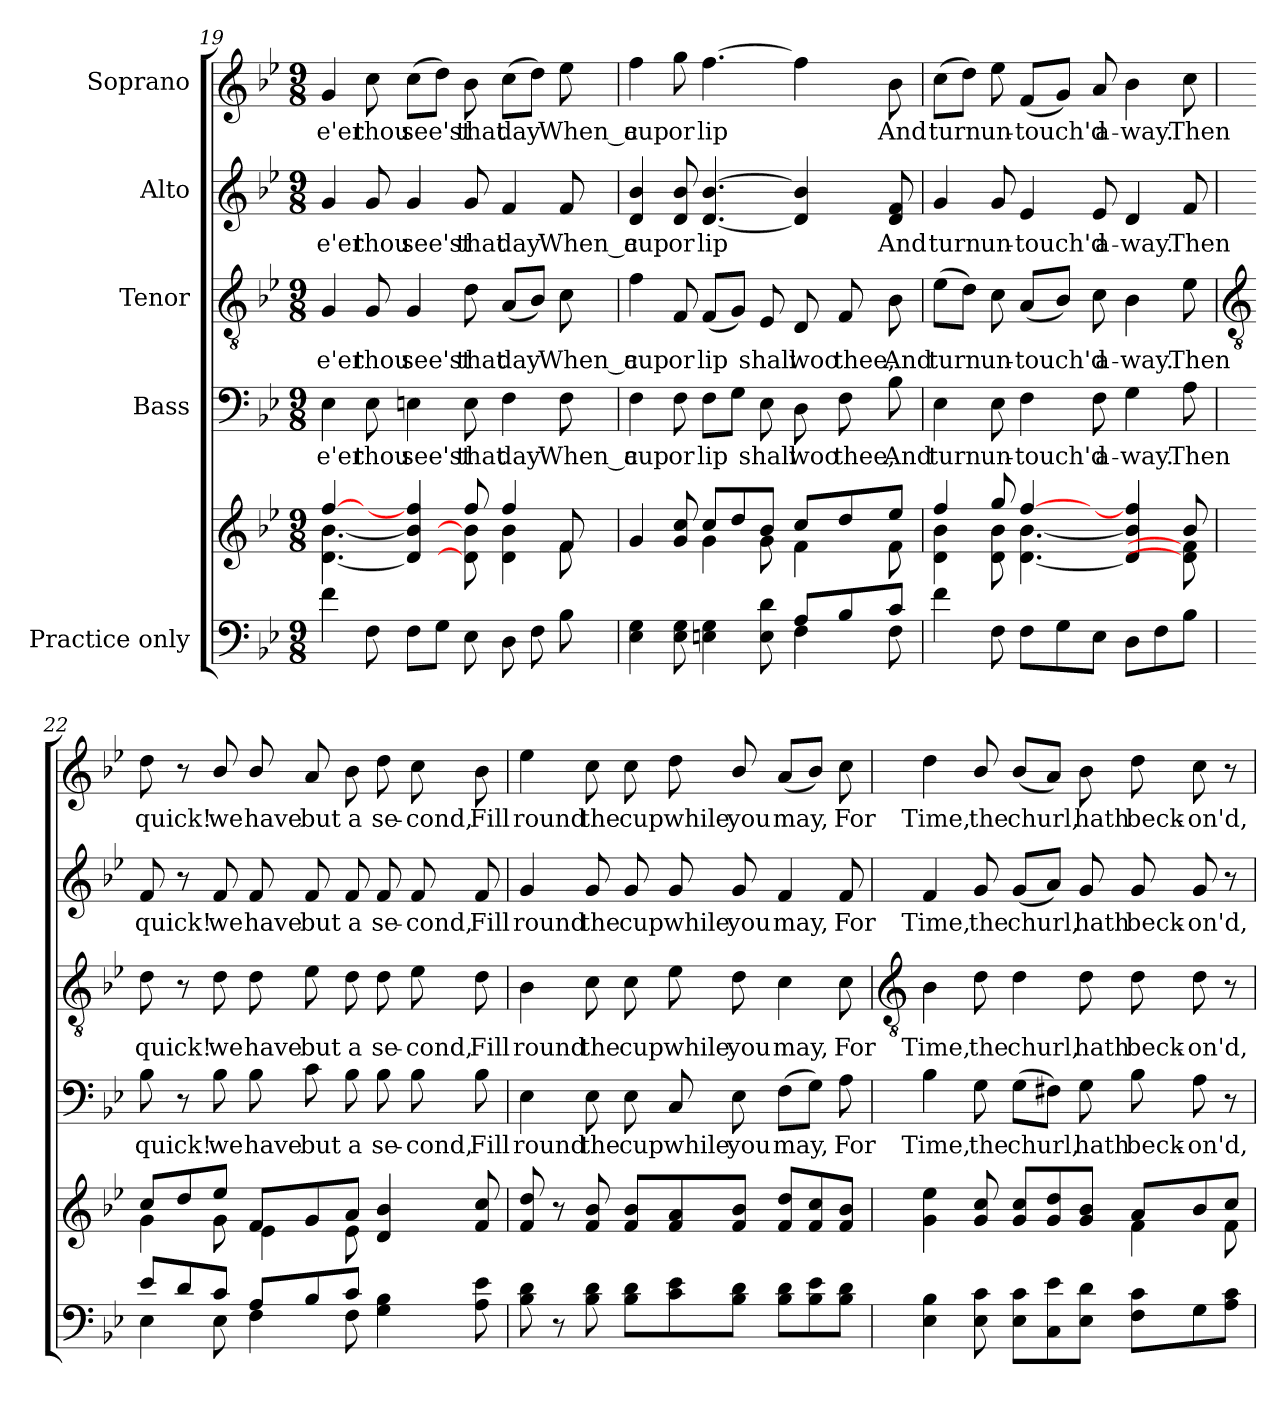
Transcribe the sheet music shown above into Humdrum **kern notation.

**kern	**kern	**kern	**text	**kern	**text	**kern	**text	**kern	**text
*part5	*part5	*part4	*part4	*part3	*part3	*part2	*part2	*part1	*part1
*staff6	*staff5	*staff4	*staff4	*staff3	*staff3	*staff2	*staff2	*staff1	*staff1
*I"Practice  only	*	*I"Bass	*	*I"Tenor	*	*I"Alto	*	*I"Soprano	*
!!LO:LB:g=z
*clefF4	*clefG2	*clefF4	*	*clefGv2	*	*clefG2	*	*clefG2	*
*k[b-e-]	*k[b-e-]	*k[b-e-]	*	*k[b-e-]	*	*k[b-e-]	*	*k[b-e-]	*
*B-:	*B-:	*B-:	*	*B-:	*	*B-:	*	*B-:	*
*M9/8	*M9/8	*M9/8	*	*M9/8	*	*M9/8	*	*M9/8	*
=19	=19	=19	=19	=19	=19	=19	=19	=19	=19
*	*^	*	*	*	*	*	*	*	*
!	!	!	!	!LO:LY:b	!	!LO:LY:b	!	!LO:LY:b	!	!LO:LY:b
4f\	[4ff/	[4.d\ [4.b-\	4E-	e'er	4G	e'er	4g	e'er	4g	e'er
!	!	!	!	!LO:LY:b	!	!LO:LY:b	!	!LO:LY:b	!	!LO:LY:b
8F\	8ryy	.	8E-	thou	8G	thou	8g	thou	8cc	thou
!	!	!	!	!LO:LY:b	!	!LO:LY:b	!	!LO:LY:b	!	!LO:LY:b
8F\L	4d/] 4b-/] 4ff/]	8ryy	4En	see'st	4G	see'st	4g	see'st	(>8ccL	see'st
8G\J	.	8ryy	.	.	.	.	.	.	8ddJ)	.
!	!	!	!	!LO:LY:b	!	!LO:LY:b	!	!LO:LY:b	!	!LO:LY:b
8E-\	8ff/	8d\] 8b-\]	8E	that	8d	that	8g	that	8b-	that
!	!	!	!	!LO:LY:b	!	!LO:LY:b	!	!LO:LY:b	!	!LO:LY:b
8D\	4ff/	4d\ 4b-\	4F	day	(<8AL	day	4f	day	(>8ccL	day
8F\	.	.	.	.	8B-J)	.	.	.	8ddJ)	.
!	!	!	!	!LO:LY:b	!	!LO:LY:b	!	!LO:LY:b	!	!LO:LY:b
8B-\	8f/	8f\	8F	When_a	8c	When_a	8f	When_a	8ee-	When_a
!!LO:LB:g=z
=20	=20	=20	=20	=20	=20	=20	=20	=20	=20	=20
*^	*	*	*	*	*	*	*	*	*	*
!	!	!	!	!	!LO:LY:b	!	!LO:LY:b	!	!LO:LY:b	!	!LO:LY:b
4E-\ 4G\	2ryy	4g/	4ryy	4F	cup	4f	cup	4d 4b-	cup	4ff	cup
!	!	!	!	!	!LO:LY:b	!	!LO:LY:b	!	!LO:LY:b	!	!LO:LY:b
8E-\ 8G\	.	8g/ 8cc/	8ryy	8F	or	8F	or	8d 8b-	or	8gg	or
!	!	!	!	!	!LO:LY:b	!	!LO:LY:b	!	!LO:LY:b	!	!LO:LY:b
4En\ 4G\	.	8cc/L	4g\	8FL	lip	(<8FL	lip	[4.d [4.b-	lip	[4.ff	lip
.	4ryy	8dd/	.	8GJ	.	8GJ)	.	.	.	.	.
!	!	!	!	!	!LO:LY:b	!	!LO:LY:b	!	!	!	!
8E\ 8d\	.	8b-/J	8g\	8E-	shall	8E-	shall	.	.	.	.
!	!	!	!	!	!LO:LY:b	!	!LO:LY:b	!	!	!	!
8A/L	4F\	8cc/L	4f\	8D	woo	8D	woo	4d] 4b-]	.	4ff]	.
!	!	!	!	!	!LO:LY:b	!	!LO:LY:b	!	!	!	!
8B-/	.	8dd/	.	8F	thee,	8F	thee,	.	.	.	.
!	!	!	!	!	!LO:LY:b	!	!LO:LY:b	!	!LO:LY:b	!	!LO:LY:b
8c/J	8F\	8ee-/J	8f\	8B-	And	8B-	And	8d 8f	And	8b-	And
=21	=21	=21	=21	=21	=21	=21	=21	=21	=21	=21	=21
!	!	!	!	!	!LO:LY:b	!	!LO:LY:b	!	!LO:LY:b	!	!LO:LY:b
4f\	2ryy	4ff/	4d\ 4b-\	4E-	turn	(>8e-L	turn	4g	turn	(>8ccL	turn
.	.	.	.	.	.	8dJ)	.	.	.	8ddJ)	.
!	!	!	!	!	!LO:LY:b	!	!LO:LY:b	!	!LO:LY:b	!	!LO:LY:b
8F\	.	8gg/	8d\ 8b-\	8E-	un-	8c	un-	8g	un-	8ee-	un-
!	!	!	!	!	!LO:LY:b	!	!LO:LY:b	!	!LO:LY:b	!	!LO:LY:b
8F\L	.	[4ff/	[4.d\ [4.b-\	4F	-touch'd	(<8AL	-touch'd	4e-	-touch'd	(<8fL	-touch'd
8G\	2ryy	.	.	.	.	8B-J)	.	.	.	8gJ)	.
!	!	!	!	!	!LO:LY:b	!	!LO:LY:b	!	!LO:LY:b	!	!LO:LY:b
8E-\J	.	8ryy	.	8F	a-	8c	a-	8e-	a-	8a	a-
!	!	!	!	!	!LO:LY:b	!	!LO:LY:b	!	!LO:LY:b	!	!LO:LY:b
8D\L	.	4d/] 4b-/] 4ff/]	4ryy	4G	-way.	4B-	-way.	4d	-way.	4b-	-way.
8F\	.	.	.	.	.	.	.	.	.	.	.
!	!	!	!	!	!LO:LY:b	!	!LO:LY:b	!	!LO:LY:b	!	!LO:LY:b
8B-\J	8ryy	8b-/	8d\] 8f\]	8A	Then	8e-	Then	8f	Then	8cc	Then
!!LO:LB:g=z
=22	=22	=22	=22	=22	=22	=22	=22	=22	=22	=22	=22
*	*	*	*	*	*	*clefGv2	*	*	*	*	*
!	!	!	!	!	!LO:LY:b	!	!LO:LY:b	!	!LO:LY:b	!	!LO:LY:b
8e-/L	4E-\	8cc/L	4g\	8B-	quick!	8d	quick!	8f	quick!	8dd	quick!
8d/	.	8dd/	.	8r	.	8r	.	8r	.	8r	.
!	!	!	!	!	!LO:LY:b	!	!LO:LY:b	!	!LO:LY:b	!	!LO:LY:b
8c/J	8E-\	8ee-/J	8g\	8B-	we	8d	we	8f	we	8b-/	we
!	!	!	!	!	!LO:LY:b	!	!LO:LY:b	!	!LO:LY:b	!	!LO:LY:b
8A/L	4F\	8f/L	4e-\	8B-	have	8d	have	8f	have	8b-/	have
!	!	!	!	!	!LO:LY:b	!	!LO:LY:b	!	!LO:LY:b	!	!LO:LY:b
8B-/	.	8g/	.	8c	but	8e-	but	8f	but	8a	but
!	!	!	!	!	!LO:LY:b	!	!LO:LY:b	!	!LO:LY:b	!	!LO:LY:b
8c/J	8F\	8a/J	8e-\	8B-	a	8d	a	8f	a	8b-	a
!	!	!	!	!	!LO:LY:b	!	!LO:LY:b	!	!LO:LY:b	!	!LO:LY:b
4G\ 4B-\	4ryy	4d/ 4b-/	4ryy	8B-	se-	8d	se-	8f	se-	8dd	se-
!	!	!	!	!	!LO:LY:b	!	!LO:LY:b	!	!LO:LY:b	!	!LO:LY:b
.	.	.	.	8B-	-cond,	8e-	-cond,	8f	-cond,	8cc	-cond,
!	!	!	!	!	!LO:LY:b	!	!LO:LY:b	!	!LO:LY:b	!	!LO:LY:b
8A\ 8e-\	8ryy	8f/ 8cc/	8ryy	8B-	Fill	8d	Fill	8f	Fill	8b-	Fill
!!LO:LB:g=z
=23	=23	=23	=23	=23	=23	=23	=23	=23	=23	=23	=23
!	!	!	!	!	!LO:LY:b	!	!LO:LY:b	!	!LO:LY:b	!	!LO:LY:b
*v	*v	*	*	*	*	*	*	*	*	*	*
8B-\ 8d\	8f/ 8dd/	2ryy	4E-	round	4B-	round	4g	round	4ee-	round
8r	8r	.	.	.	.	.	.	.	.	.
!	!	!	!	!LO:LY:b	!	!LO:LY:b	!	!LO:LY:b	!	!LO:LY:b
8B-\ 8d\	8f/ 8b-/	.	8E-	the	8c	the	8g	the	8cc	the
!	!	!	!	!LO:LY:b	!	!LO:LY:b	!	!LO:LY:b	!	!LO:LY:b
8B-\ 8d\L	8f/ 8b-/L	.	8E-	cup	8c	cup	8g	cup	8cc	cup
!	!	!	!	!LO:LY:b	!	!LO:LY:b	!	!LO:LY:b	!	!LO:LY:b
8c\ 8e-\	8f/ 8a/	2ryy	8C	while	8e-	while	8g	while	8dd	while
!	!	!	!	!LO:LY:b	!	!LO:LY:b	!	!LO:LY:b	!	!LO:LY:b
8B-\ 8d\J	8f/ 8b-/J	.	8E-	you	8d	you	8g	you	8b-/	you
!	!	!	!	!LO:LY:b	!	!LO:LY:b	!	!LO:LY:b	!	!LO:LY:b
8B-\ 8d\L	8f/ 8dd/L	.	(>8FL	may,	4c	may,	4f	may,	(<8aL	may,
8B-\ 8e-\	8f/ 8cc/	.	8GJ)	.	.	.	.	.	8b-J)	.
!	!	!	!	!LO:LY:b	!	!LO:LY:b	!	!LO:LY:b	!	!LO:LY:b
8B-\ 8d\J	8f/ 8b-/J	8ryy	8A	For	8c	For	8f	For	8cc	For
!!LO:LB:g=z
=24	=24	=24	=24	=24	=24	=24	=24	=24	=24	=24
*	*	*	*	*	*clefGv2	*	*	*	*	*
!	!	!	!	!LO:LY:b	!	!LO:LY:b	!	!LO:LY:b	!	!LO:LY:b
4E-\ 4B-\	4g\ 4ee-\	2ryy	4B-	Time,	4B-	Time,	4f	Time,	4dd	Time,
!	!	!	!	!LO:LY:b	!	!LO:LY:b	!	!LO:LY:b	!	!LO:LY:b
8E-\ 8c\	8g/ 8cc/	.	8G	the	8d	the	8g	the	8b-/	the
!	!	!	!	!LO:LY:b	!	!LO:LY:b	!	!LO:LY:b	!	!LO:LY:b
8E-\ 8c\L	8g/ 8cc/L	.	(>8GL	churl,	4d	churl,	(<8gL	churl,	(<8b-L	churl,
8C\ 8e-\	8g/ 8dd/	4ryy	8F#XJ)	.	.	.	8aJ)	.	8aJ)	.
!	!	!	!	!LO:LY:b	!	!LO:LY:b	!	!LO:LY:b	!	!LO:LY:b
8E-\ 8d\J	8g/ 8b-/J	.	8G	hath	8d	hath	8g	hath	8b-	hath
!	!	!	!	!LO:LY:b	!	!LO:LY:b	!	!LO:LY:b	!	!LO:LY:b
8F\ 8c\L	8a/L	4f\	8B-	beck-	8d	beck-	8g	beck-	8dd	beck-
!	!	!	!	!LO:LY:b	!	!LO:LY:b	!	!LO:LY:b	!	!LO:LY:b
8G\	8b-/	.	8A	-on'd,	8d	-on'd,	8g	-on'd,	8cc	-on'd,
8A\ 8c\J	8cc/J	8f\	8r	.	8r	.	8r	.	8r	.
*	*v	*v	*	*	*	*	*	*	*	*
=	=	=	=	=	=	=	=	=	=
*-	*-	*-	*-	*-	*-	*-	*-	*-	*-
